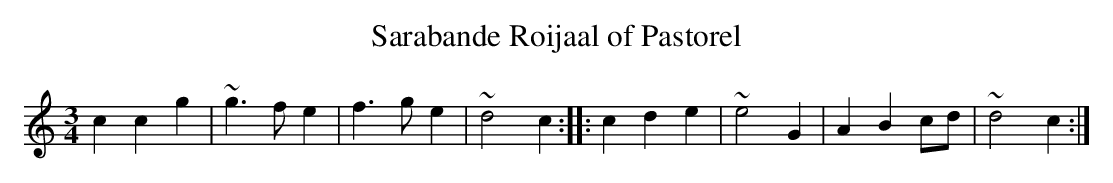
X:1
T:Sarabande Roijaal of Pastorel
M:3/4
K:Cmaj
c2c2g2|~g3fe2|f3ge2|~d4c2:||:c2d2e2|~e4G2|A2B2cd|~d4c2:|
